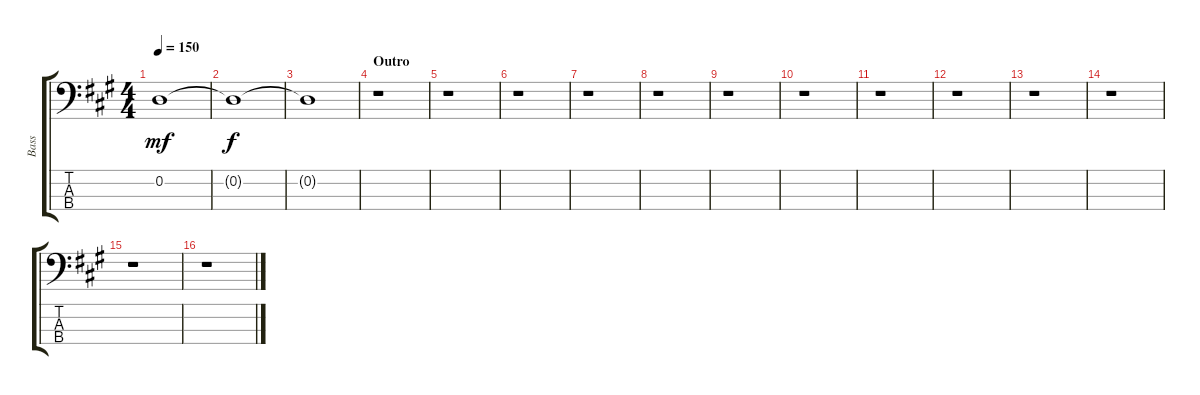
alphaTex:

\track ("Bass" "Bass") {instrument electricbassfinger}
\staff {score tabs}
\tuning (G2 D2 A1 E1) {hide}
\ts (4 4)
\tempo 150
\clef f4
\ks a
0.2.1{dy mf} |
0.2{t}.1{dy f} |
0.2{t}.1 |
\section ("" "Outro")
r.1 |
r.1 |
r.1 |
r.1 |
r.1 |
r.1 |
r.1 |
r.1 |
r.1 |
r.1 |
r.1 |
r.1 |
r.1
